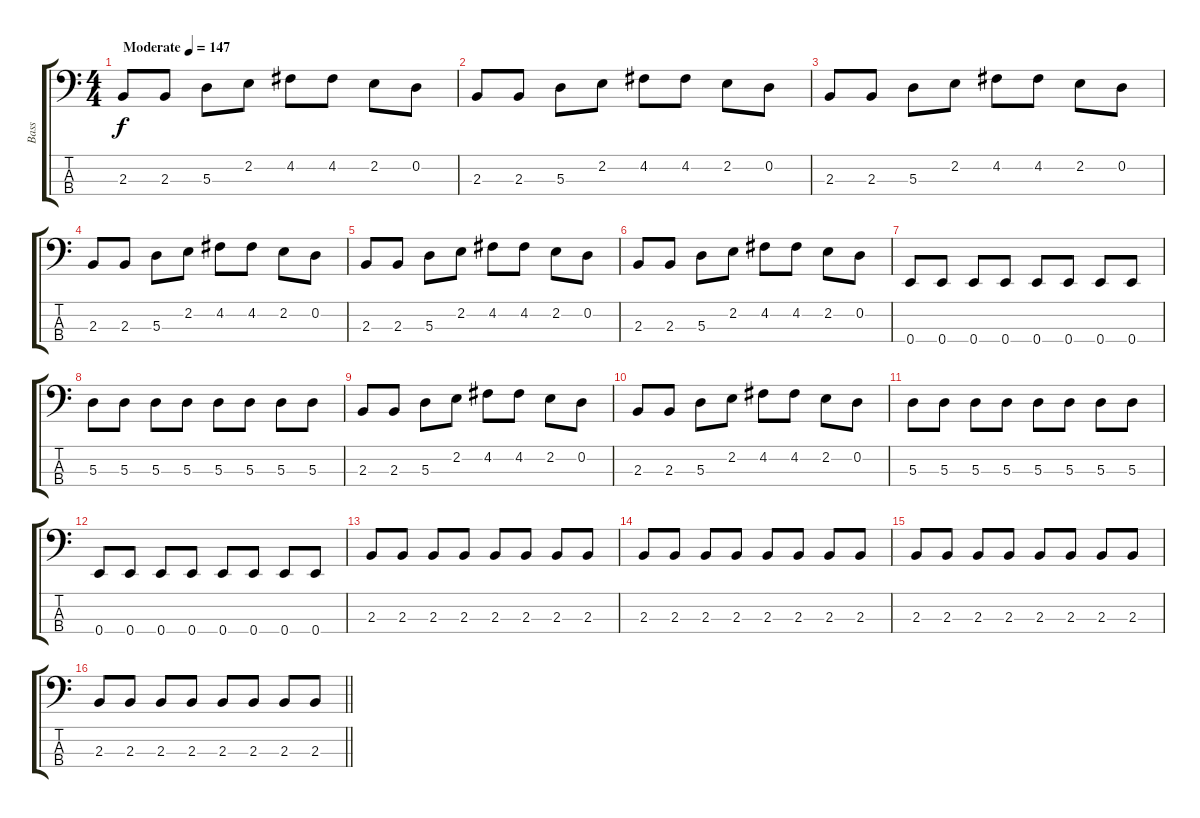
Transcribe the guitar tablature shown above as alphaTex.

\track ("Bass" "Bass") {instrument electricbasspick}
\staff {score tabs}
\tuning (G2 D2 A1 E1) {hide}
\ts (4 4)
\tempo (147 "Moderate")
\clef f4
\ks c
2.3.8{dy f instrument electricbasspick} 2.3.8 5.3.8 2.2.8 4.2.8 4.2.8 2.2.8 0.2.8 |
2.3.8 2.3.8 5.3.8 2.2.8 4.2.8 4.2.8 2.2.8 0.2.8 |
2.3.8 2.3.8 5.3.8 2.2.8 4.2.8 4.2.8 2.2.8 0.2.8 |
2.3.8 2.3.8 5.3.8 2.2.8 4.2.8 4.2.8 2.2.8 0.2.8 |
2.3.8 2.3.8 5.3.8 2.2.8 4.2.8 4.2.8 2.2.8 0.2.8 |
2.3.8 2.3.8 5.3.8 2.2.8 4.2.8 4.2.8 2.2.8 0.2.8 |
0.4.8 0.4.8 0.4.8 0.4.8 0.4.8 0.4.8 0.4.8 0.4.8 |
5.3.8 5.3.8 5.3.8 5.3.8 5.3.8 5.3.8 5.3.8 5.3.8 |
2.3.8 2.3.8 5.3.8 2.2.8 4.2.8 4.2.8 2.2.8 0.2.8 |
2.3.8 2.3.8 5.3.8 2.2.8 4.2.8 4.2.8 2.2.8 0.2.8 |
5.3.8 5.3.8 5.3.8 5.3.8 5.3.8 5.3.8 5.3.8 5.3.8 |
0.4.8 0.4.8 0.4.8 0.4.8 0.4.8 0.4.8 0.4.8 0.4.8 |
2.3.8 2.3.8 2.3.8 2.3.8 2.3.8 2.3.8 2.3.8 2.3.8 |
2.3.8 2.3.8 2.3.8 2.3.8 2.3.8 2.3.8 2.3.8 2.3.8 |
2.3.8 2.3.8 2.3.8 2.3.8 2.3.8 2.3.8 2.3.8 2.3.8 |
\barLineRight lightlight
2.3.8 2.3.8 2.3.8 2.3.8 2.3.8 2.3.8 2.3.8 2.3.8
